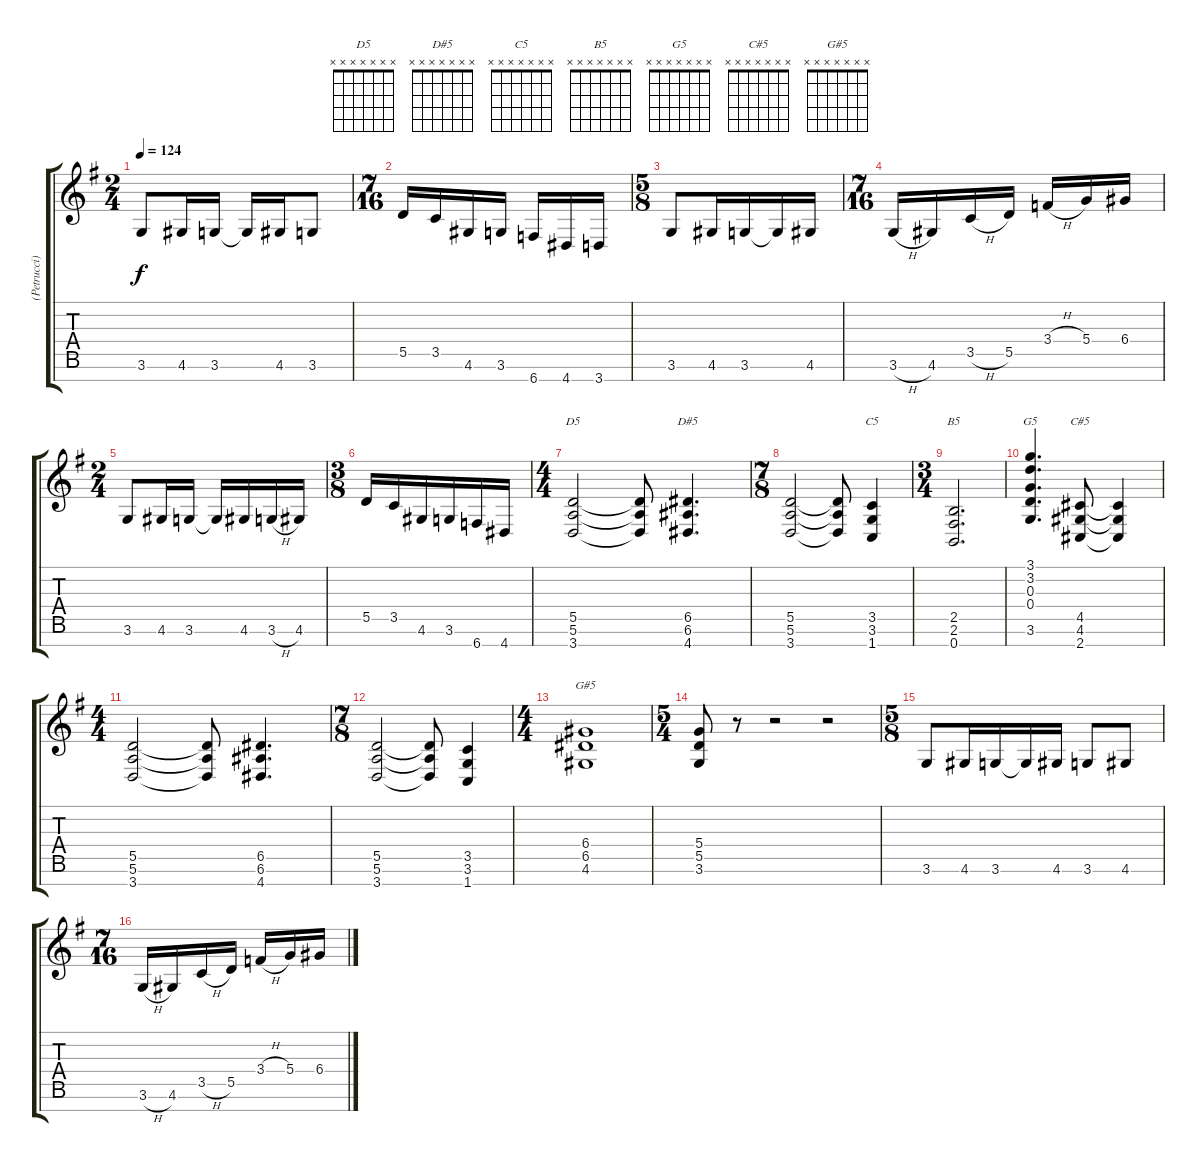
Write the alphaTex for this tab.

\track ("(Petrucci) Elec. Gtr. 2" "(Petrucci)") {instrument distortionguitar}
\staff {score tabs}
\tuning (E4 B3 G3 D3 A2 E2 B1) {hide}
\chord ("D5" x x x x x x x)
\chord ("D#5" x x x x x x x)
\chord ("C5" x x x x x x x)
\chord ("B5" x x x x x x x)
\chord ("G5" x x x x x x x)
\chord ("C#5" x x x x x x x)
\chord ("G#5" x x x x x x x)
\ts (2 4)
\tempo 124
\clef g2
\ks g
3.6.8{dy f} 4.6.16 3.6.16 3.6{t}.16 4.6.16 3.6.8 |
\ts (7 16)
5.5.16{beam merge} 3.5.16{beam merge} 4.6.16{beam merge} 3.6.16 6.7.16{beam merge} 4.7.16 3.7.16 |
\ts (5 8)
3.6.8 4.6.16 3.6.16 3.6{t}.16 4.6.16 |
\ts (7 16)
3.6{h}.16{beam merge} 4.6.16{beam merge} 3.5{h}.16{beam merge} 5.5.16 3.4{h}.16{beam merge} 5.4.16 6.4.16 |
\ts (2 4)
3.6.8 4.6.16 3.6.16 3.6{t}.16 4.6.16 3.6{h}.16 4.6.16 |
\ts (3 8)
5.5.16 3.5.16{beam merge} 4.6.16 3.6.16{beam merge} 6.7.16 4.7.16 |
\ts (4 4)
(5.5 5.6 3.7).2{ch "D5"} (5.5{t} 5.6{t} 3.7{t}).8 (6.5 6.6 4.7).4{d ch "D#5"} |
\ts (7 8)
(5.5 5.6 3.7).2 (5.5{t} 5.6{t} 3.7{t}).8 (3.5 3.6 1.7).4{ch "C5"} |
\ts (3 4)
(2.5 2.6 0.7).2{d ch "B5"} |
(3.1 3.2 0.3 0.4 3.6).4{d ch "G5"} (4.5 4.6 2.7).8{ch "C#5"} (4.5{t} 4.6{t} 2.7{t}).4 |
\ts (4 4)
(5.5 5.6 3.7).2 (5.5{t} 5.6{t} 3.7{t}).8 (6.5 6.6 4.7).4{d} |
\ts (7 8)
(5.5 5.6 3.7).2 (5.5{t} 5.6{t} 3.7{t}).8 (3.5 3.6 1.7).4 |
\ts (4 4)
(6.4 6.5 4.6).1{ch "G#5"} |
\ts (5 4)
(5.4 5.5 3.6).8 r.8 r.2 r.2 |
\ts (5 8)
3.6.8 4.6.16 3.6.16 3.6{t}.16 4.6.16 3.6.8 4.6.8 |
\ts (7 16)
3.6{h}.16{beam merge} 4.6.16{beam merge} 3.5{h}.16{beam merge} 5.5.16 3.4{h}.16{beam merge} 5.4.16 6.4.16
